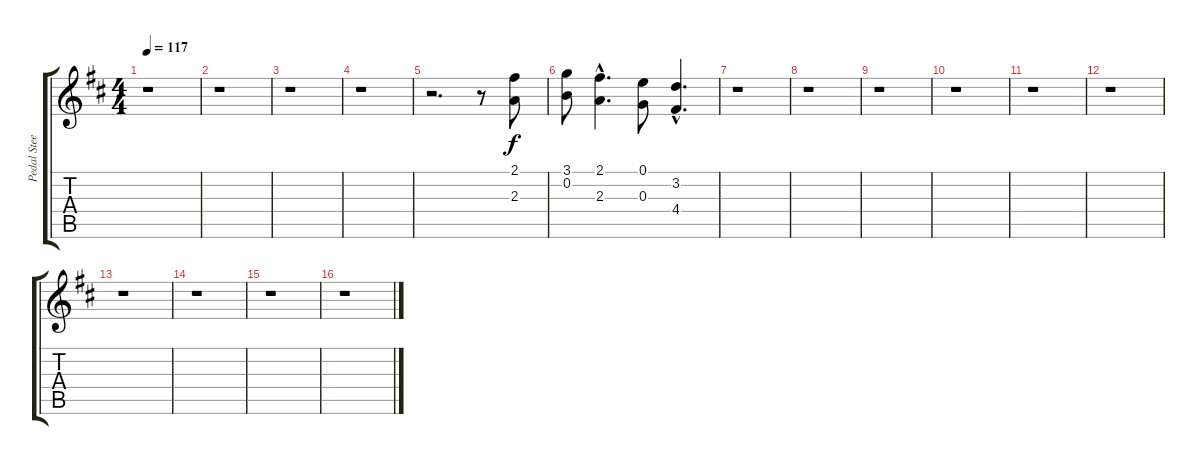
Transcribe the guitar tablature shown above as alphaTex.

\track ("Pedal Steel Guitar" "Pedal Stee") {instrument electricguitarjazz}
\staff {score tabs}
\tuning (E4 B3 G3 D3 A2 E2) {hide}
\ts (4 4)
\tempo 117
\clef g2
\ks d
r.1{dy f} |
r.1 |
r.1 |
r.1 |
r.2{d} r.8 (2.1 2.3).8 |
(3.1 0.2).8 (2.1{hac} 2.3{hac}).4{d} (0.1 0.3).8 (3.2{hac} 4.4{hac}).4{d} |
r.1 |
r.1 |
r.1 |
r.1 |
r.1 |
r.1 |
r.1 |
r.1 |
r.1 |
r.1
